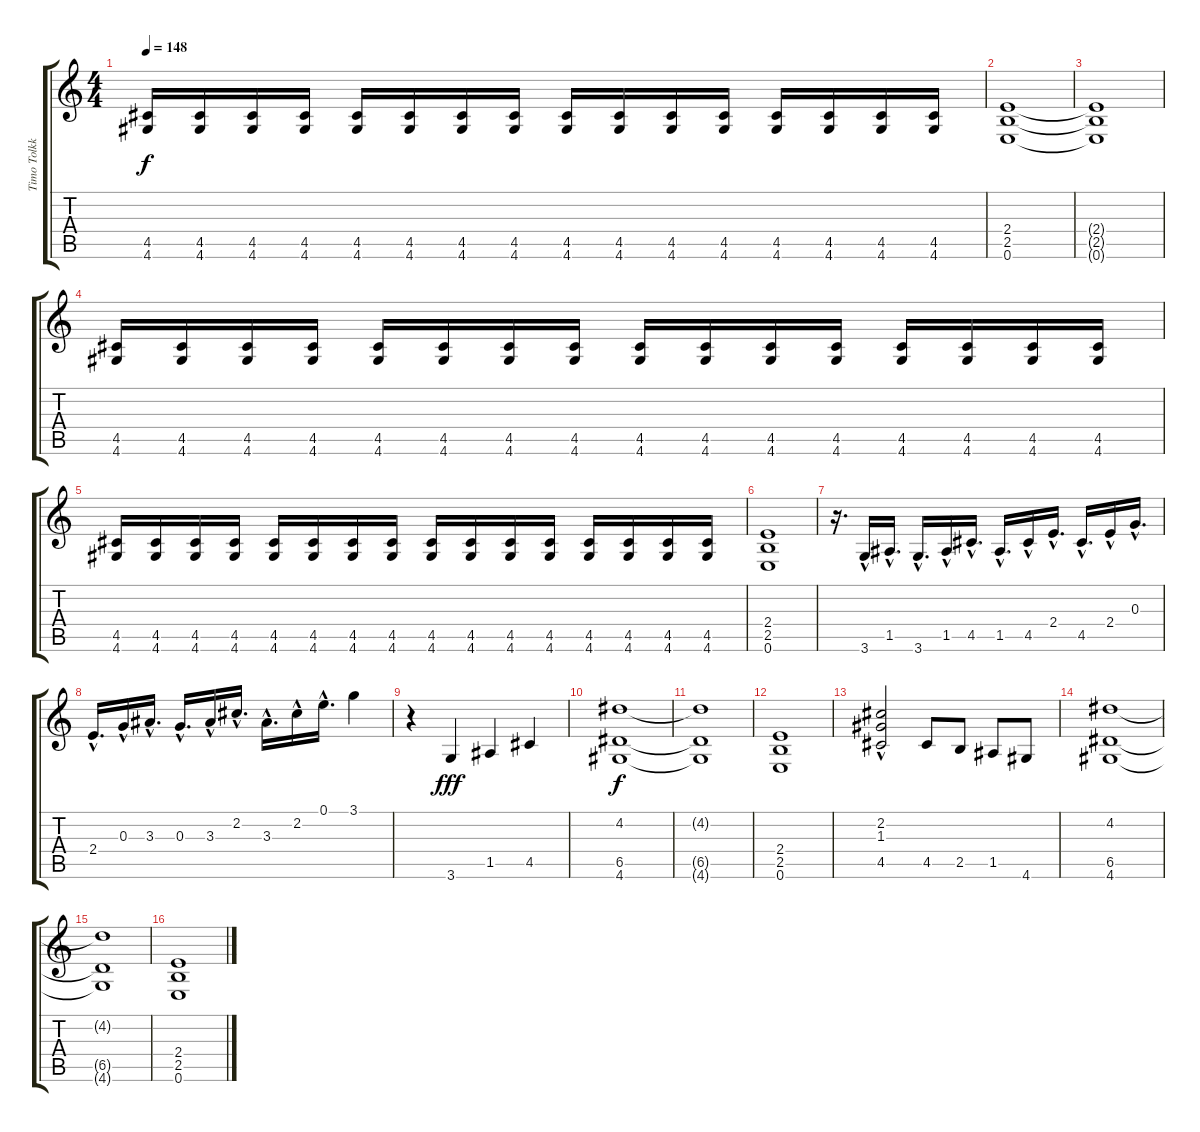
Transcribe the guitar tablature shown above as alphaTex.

\track ("Timo Tolkki" "Timo Tolkk") {instrument distortionguitar}
\staff {score tabs}
\tuning (E4 B3 G3 D3 A2 E2) {hide}
\ts (4 4)
\tempo 148
\clef g2
\ks c
(4.5 4.6).16{dy f} (4.5 4.6).16 (4.5 4.6).16 (4.5 4.6).16 (4.5 4.6).16 (4.5 4.6).16 (4.5 4.6).16 (4.5 4.6).16 (4.5 4.6).16 (4.5 4.6).16 (4.5 4.6).16 (4.5 4.6).16 (4.5 4.6).16 (4.5 4.6).16 (4.5 4.6).16 (4.5 4.6).16 |
(2.4 2.5 0.6).1 |
(2.4{t} 2.5{t} 0.6{t}).1 |
(4.5 4.6).16 (4.5 4.6).16 (4.5 4.6).16 (4.5 4.6).16 (4.5 4.6).16 (4.5 4.6).16 (4.5 4.6).16 (4.5 4.6).16 (4.5 4.6).16 (4.5 4.6).16 (4.5 4.6).16 (4.5 4.6).16 (4.5 4.6).16 (4.5 4.6).16 (4.5 4.6).16 (4.5 4.6).16 |
(4.5 4.6).16 (4.5 4.6).16 (4.5 4.6).16 (4.5 4.6).16 (4.5 4.6).16 (4.5 4.6).16 (4.5 4.6).16 (4.5 4.6).16 (4.5 4.6).16 (4.5 4.6).16 (4.5 4.6).16 (4.5 4.6).16 (4.5 4.6).16 (4.5 4.6).16 (4.5 4.6).16 (4.5 4.6).16 |
(2.4 2.5 0.6).1 |
r.16{d} 3.6{hac}.16 1.5{hac}.16{d} 3.6{hac}.16{d} 1.5{hac}.16 4.5{hac}.16{d} 1.5{hac}.16{d} 4.5{hac}.16 2.4{hac}.16{d} 4.5{hac}.16{d} 2.4{hac}.16 0.3{hac}.16{d} |
2.4{hac}.16{d} 0.3{hac}.16 3.3{hac}.16{d} 0.3{hac}.16{d} 3.3{hac}.16 2.2{hac}.16{d} 3.3{hac}.16{d} 2.2{hac}.16 0.1{hac}.16{d} 3.1.4 |
r.4 3.6.4{dy fff} 1.5.4 4.5.4 |
(4.2 6.5 4.6).1{dy f} |
(4.2{t} 6.5{t} 4.6{t}).1 |
(2.4 2.5 0.6).1 |
(2.2{hac} 1.3{hac} 4.5).2 4.5.8 2.5.8 1.5.8 4.6.8 |
(4.2 6.5 4.6).1 |
(4.2{t} 6.5{t} 4.6{t}).1 |
(2.4 2.5 0.6).1
